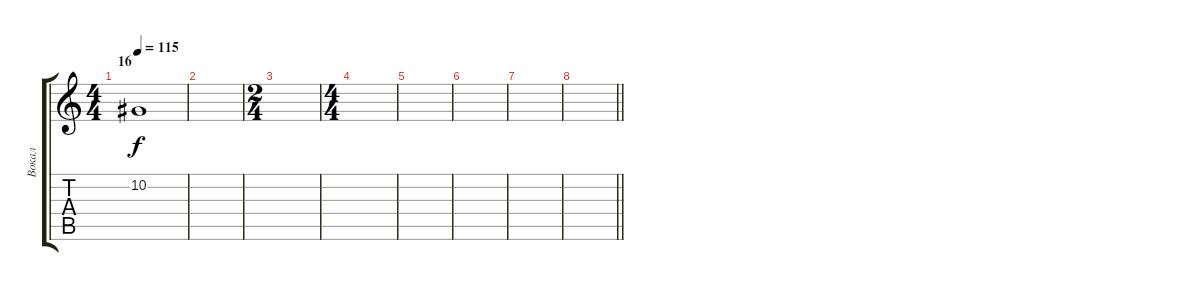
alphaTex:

\track ("Вокал" "Вокал") {instrument stringensemble1}
\staff {score tabs}
\tuning (Eb4 Bb3 Gb3 Db3 Ab2 Eb2) {hide}
\ts (4 4)
\section ("" "16")
\tempo 115
\clef g2
\ks c
10.2.1{dy f} |
|
\ts (2 4)
|
\ts (4 4)
|
|
|
|
\barLineRight lightlight
